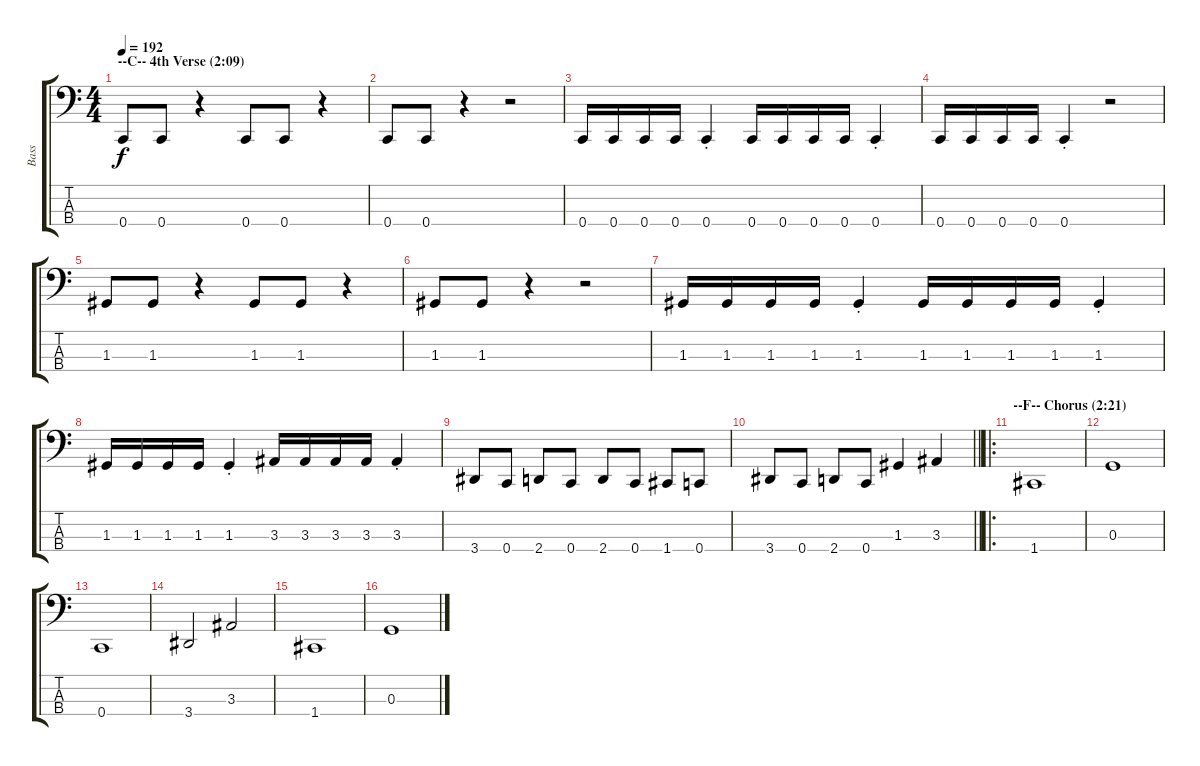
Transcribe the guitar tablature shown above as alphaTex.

\track ("Bass" "Bass") {instrument electricbassfinger}
\staff {score tabs}
\tuning (F2 C2 G1 C1) {hide}
\ts (4 4)
\section ("" "--C-- 4th Verse (2:09)")
\tempo 192
\clef f4
\ks c
0.4.8{dy f} 0.4.8 r.4 0.4.8 0.4.8 r.4 |
0.4.8 0.4.8 r.4 r.2 |
0.4.16 0.4.16 0.4.16 0.4.16 0.4{st}.4 0.4.16 0.4.16 0.4.16 0.4.16 0.4{st}.4 |
0.4.16 0.4.16 0.4.16 0.4.16 0.4{st}.4 r.2 |
1.3.8 1.3.8 r.4 1.3.8 1.3.8 r.4 |
1.3.8 1.3.8 r.4 r.2 |
1.3.16 1.3.16 1.3.16 1.3.16 1.3{st}.4 1.3.16 1.3.16 1.3.16 1.3.16 1.3{st}.4 |
1.3.16 1.3.16 1.3.16 1.3.16 1.3{st}.4 3.3.16 3.3.16 3.3.16 3.3.16 3.3{st}.4 |
3.4.8 0.4.8 2.4.8 0.4.8 2.4.8 0.4.8 1.4.8 0.4.8 |
\barLineRight lightlight
3.4.8 0.4.8 2.4.8 0.4.8 1.3.4 3.3.4 |
\ro
\section ("" "--F-- Chorus (2:21)")
1.4.1 |
0.3.1 |
0.4.1 |
3.4.2 3.3.2 |
1.4.1 |
0.3.1
